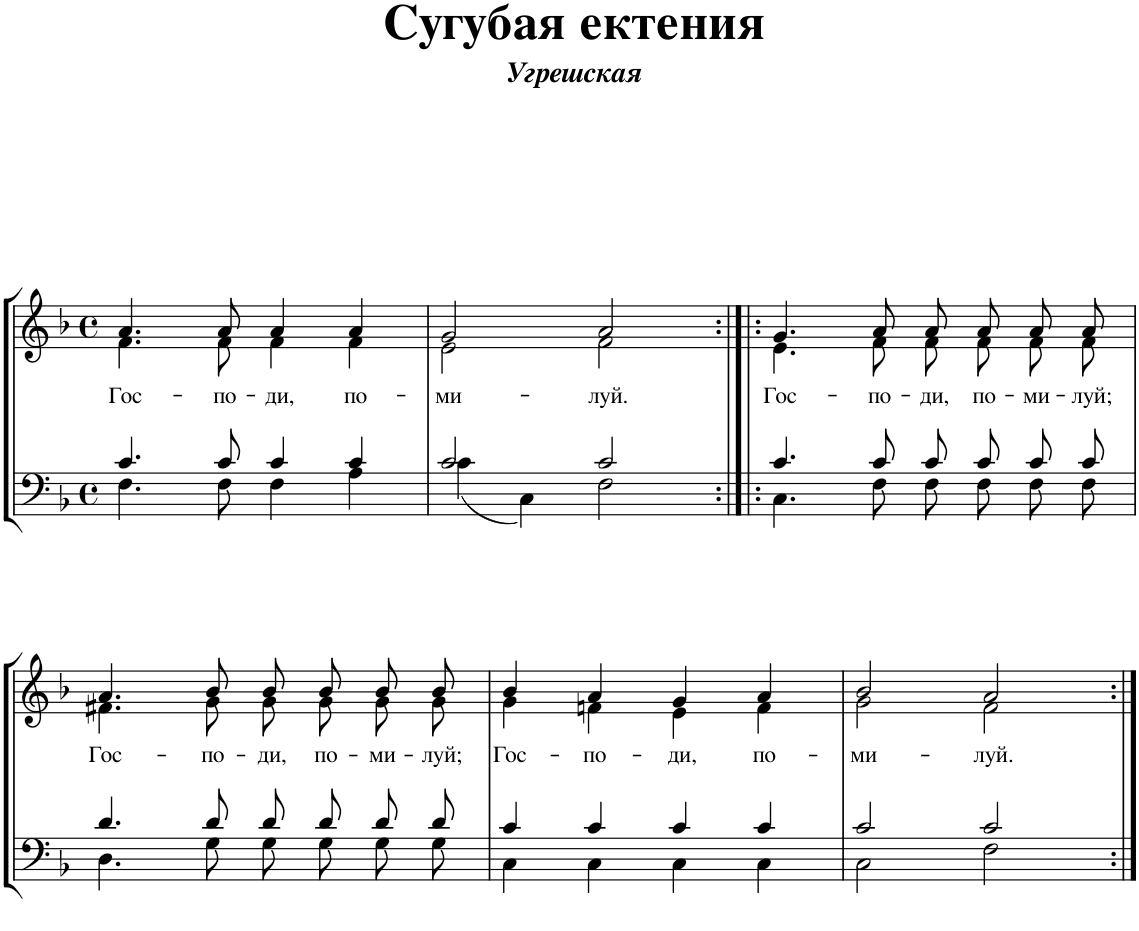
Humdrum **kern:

**kern	**kern	**text
*part1	*part1	*part1
*staff2	*staff1	*staff1
*I"Piano	*	*
*I'Pno.	*	*
*clefF4	*clefG2	*
*k[b-]	*k[b-]	*
*M4/4	*M4/4	*
*met(c)	*met(c)	*
=1	=1	=1
*^	*^	*
*	*^	*	*	*
!	!	!	!	!	!LO:LY:b
1ryy	4.c/	4.F\	4.a/	4.f\	Гос-
!	!	!	!	!	!LO:LY:b
.	8c/	8F\	8a/	8f\	-по-
!	!	!	!	!	!LO:LY:b
.	4c/	4F\	4a/	4f\	-ди,
!	!	!	!	!	!LO:LY:b
.	4c/	4A\	4a/	4f\	по-
=2	=2	=2	=2	=2	=2
!	!	!	!	!	!LO:LY:b
1ryy	2c/	4c\	2g/	2e\	-ми-
.	.	4C\	.	.	.
!	!	!	!	!	!LO:LY:b
.	2c/	2F\	2a/	2f\	-луй.
=3:|!|:	=3:|!|:	=3:|!|:	=3:|!|:	=3:|!|:	=3:|!|:
!	!	!	!	!	!LO:LY:b
1ryy	4.c/	4.C\	4.g/	4.e\	Гос-
!	!	!	!	!	!LO:LY:b
.	8c/	8F\	8a/	8f\	-по-
!	!	!	!	!	!LO:LY:b
.	8c/L	8F\L	8a/L	8f\L	-ди,
!	!	!	!	!	!LO:LY:b
.	8c/J	8F\J	8a/J	8f\J	по-
!	!	!	!	!	!LO:LY:b
.	8c/L	8F\L	8a/L	8f\L	-ми-
!	!	!	!	!	!LO:LY:b
.	8c/J	8F\J	8a/J	8f\J	-луй;
!!LO:LB:g=z	!!
=4	=4	=4	=4	=4	=4
!	!	!	!	!	!LO:LY:b
1ryy	4.d/	4.D\	4.a/	4.f#X\	Гос-
!	!	!	!	!	!LO:LY:b
.	8d/	8G\	8b-/	8g\	-по-
!	!	!	!	!	!LO:LY:b
.	8d/L	8G\L	8b-/L	8g\L	-ди,
!	!	!	!	!	!LO:LY:b
.	8d/J	8G\J	8b-/J	8g\J	по-
!	!	!	!	!	!LO:LY:b
.	8d/L	8G\L	8b-/L	8g\L	-ми-
!	!	!	!	!	!LO:LY:b
.	8d/J	8G\J	8b-/J	8g\J	-луй;
=5	=5	=5	=5	=5	=5
!	!	!	!	!	!LO:LY:b
1ryy	4c/	4C\	4b-/	4g\	Гос-
!	!	!	!	!	!LO:LY:b
.	4c/	4C\	4a/	4fn\	-по-
!	!	!	!	!	!LO:LY:b
.	4c/	4C\	4g/	4e\	-ди,
!	!	!	!	!	!LO:LY:b
.	4c/	4C\	4a/	4f\	по-
=6	=6	=6	=6	=6	=6
!	!	!	!	!	!LO:LY:b
1ryy	2c/	2C\	2b-/	2g\	-ми-
!	!	!	!	!	!LO:LY:b
.	2c/	2F\	2a/	2f\	-луй.
*v	*v	*v	*	*	*
*	*v	*v	*
=:|!	=:|!	=:|!
*-	*-	*-
